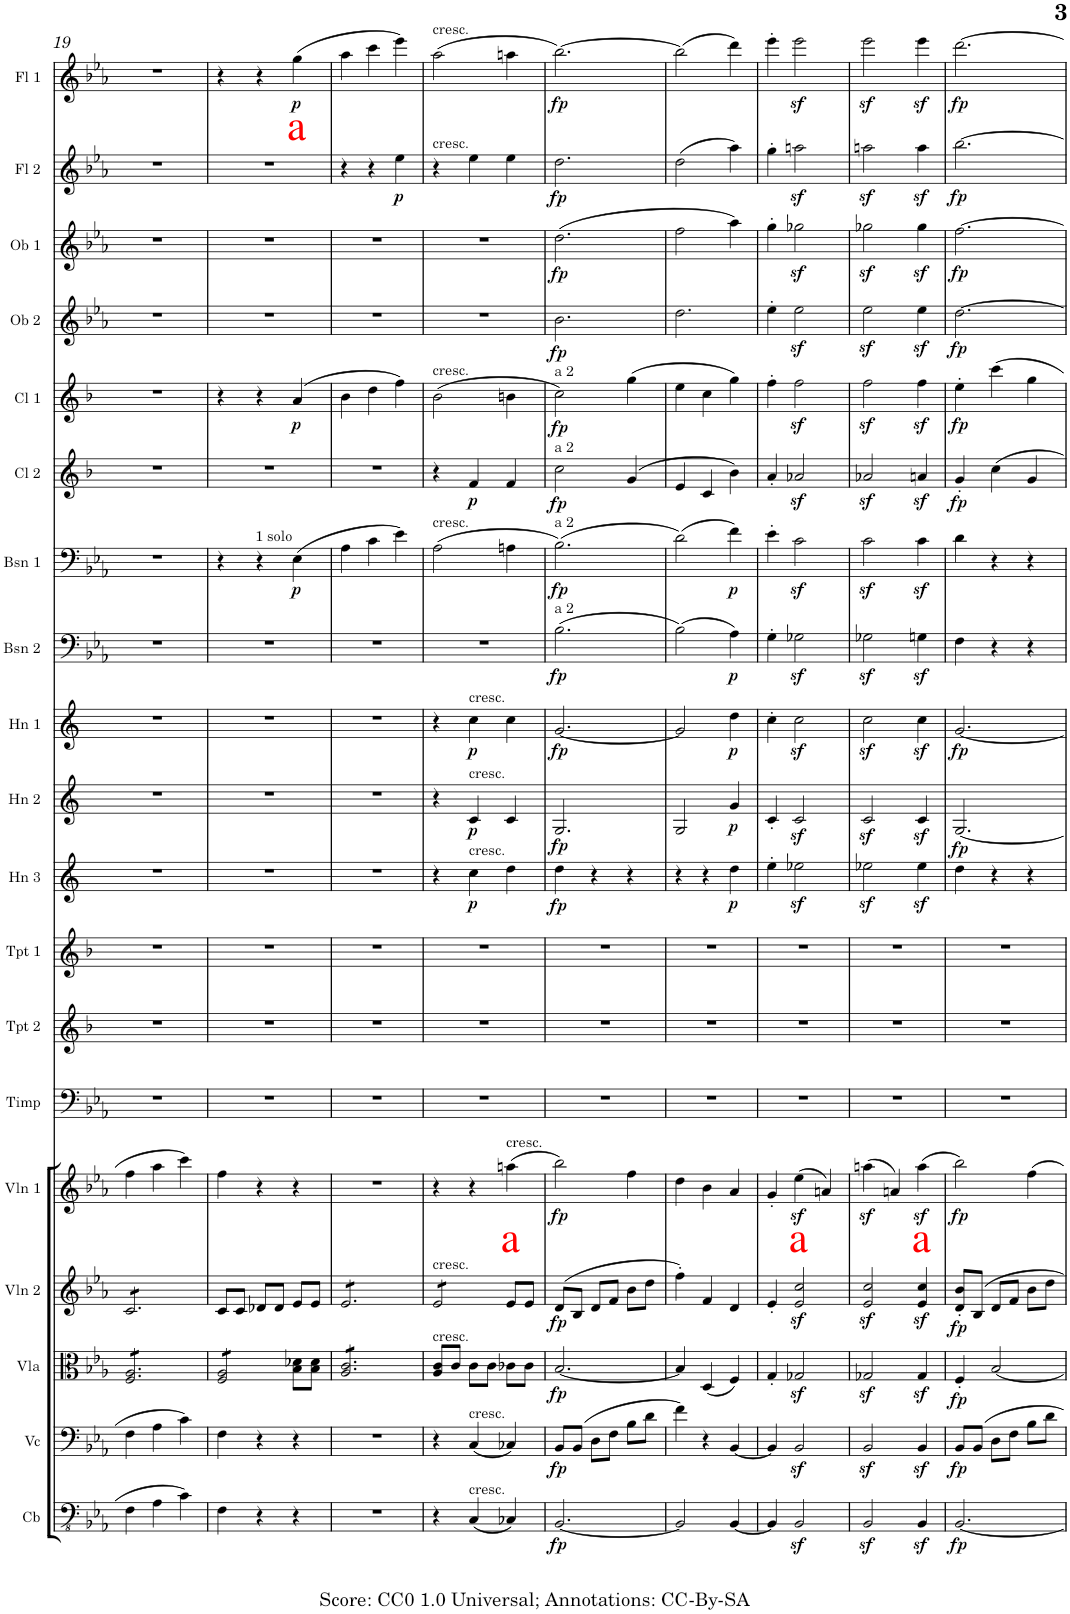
**kern	**dynam	**kern	**dynam	**kern	**dynam	**kern	**dynam	**kern	**text	**dynam	**kern	**kern	**kern	**kern	**dynam	**kern	**dynam	**kern	**dynam	**kern	**dynam	**kern	**dynam	**kern	**dynam	**kern	**dynam	**kern	**dynam	**kern	**dynam	**kern	**dynam	**kern	**text	**dynam
*part19	*part19	*part18	*part18	*part17	*part17	*part16	*part16	*part15	*part15	*part15	*part14	*part13	*part12	*part11	*part11	*part10	*part10	*part9	*part9	*part8	*part8	*part7	*part7	*part6	*part6	*part5	*part5	*part4	*part4	*part3	*part3	*part2	*part2	*part1	*part1	*part1
*staff19	*staff19	*staff18	*staff18	*staff17	*staff17	*staff16	*staff16	*staff15	*staff15	*staff15	*staff14	*staff13	*staff12	*staff11	*staff11	*staff10	*staff10	*staff9	*staff9	*staff8	*staff8	*staff7	*staff7	*staff6	*staff6	*staff5	*staff5	*staff4	*staff4	*staff3	*staff3	*staff2	*staff2	*staff1	*staff1	*staff1
*I"Contrabass	*	*I"Violoncello	*	*I"Viola	*	*I"Violin 2	*	*I"Violin 1	*	*	*I"Timpani	*I"Bb Trumpet 2	*I"Bb Trumpet 1	*I"Eb Horn 3	*	*I"Eb Horn 2	*	*I"Eb Horn 1	*	*I"Bassoon 2	*	*I"Bassoon 1	*	*I"Bb Clarinet 2	*	*I"Bb Clarinet 1	*	*I"Oboe 2	*	*I"Oboe 1	*	*I"Flute 2	*	*I"Flute 1	*	*
*I'Cb	*	*I'Vc	*	*I'Vla	*	*I'Vln 2	*	*I'Vln 1	*	*	*I'Timp	*I'Tpt 2	*I'Tpt 1	*I'Hn 3	*	*I'Hn 2	*	*I'Hn 1	*	*I'Bsn 2	*	*I'Bsn 1	*	*I'Cl 2	*	*I'Cl 1	*	*I'Ob 2	*	*I'Ob 1	*	*I'Fl 2	*	*I'Fl 1	*	*
!!LO:PB:g=z
*clefFv4	*	*clefF4	*	*clefC3	*	*clefG2	*	*clefG2	*	*	*clefF4	*clefG2	*clefG2	*clefG2	*	*clefG2	*	*clefG2	*	*clefF4	*	*clefF4	*	*clefG2	*	*clefG2	*	*clefG2	*	*clefG2	*	*clefG2	*	*clefG2	*	*
*	*	*	*	*	*	*	*	*	*	*	*	*Trd1c2	*Trd1c2	*Trd5c9	*	*Trd5c9	*	*Trd5c9	*	*	*	*	*	*Trd1c2	*	*Trd1c2	*	*	*	*	*	*	*	*	*	*
*k[b-e-a-]	*	*k[b-e-a-]	*	*k[b-e-a-]	*	*k[b-e-a-]	*	*k[b-e-a-]	*	*	*k[b-e-a-]	*k[b-]	*k[b-]	*k[]	*	*k[]	*	*k[]	*	*k[b-e-a-]	*	*k[b-e-a-]	*	*k[b-]	*	*k[b-]	*	*k[b-e-a-]	*	*k[b-e-a-]	*	*k[b-e-a-]	*	*k[b-e-a-]	*	*
*M3/4	*	*M3/4	*	*M3/4	*	*M3/4	*	*M3/4	*	*	*M3/4	*M3/4	*M3/4	*M3/4	*	*M3/4	*	*M3/4	*	*M3/4	*	*M3/4	*	*M3/4	*	*M3/4	*	*M3/4	*	*M3/4	*	*M3/4	*	*M3/4	*	*
=19	=19	=19	=19	=19	=19	=19	=19	=19	=19	=19	=19	=19	=19	=19	=19	=19	=19	=19	=19	=19	=19	=19	=19	=19	=19	=19	=19	=19	=19	=19	=19	=19	=19	=19	=19	=19
*	*	*	*	*tremolo	*	*	*	*	*	*	*	*	*	*	*	*	*	*	*	*	*	*	*	*	*	*	*	*	*	*	*	*	*	*	*	*
*	*	*	*	*	*	*tremolo	*	*	*	*	*	*	*	*	*	*	*	*	*	*	*	*	*	*	*	*	*	*	*	*	*	*	*	*	*	*
4FF\	.	4F\	.	8F/ 8A-/L	.	8c/L	.	4ff\	.	.	2.r	2.r	2.r	2.r	.	2.r	.	2.r	.	2.r	.	2.r	.	2.r	.	2.r	.	2.r	.	2.r	.	2.r	.	2.r	.	.
.	.	.	.	8F/ 8A-/	.	8c/	.	.	.	.	.	.	.	.	.	.	.	.	.	.	.	.	.	.	.	.	.	.	.	.	.	.	.	.	.	.
4AA-\	.	4A-\	.	8F/ 8A-/	.	8c/	.	4aa-\	.	.	.	.	.	.	.	.	.	.	.	.	.	.	.	.	.	.	.	.	.	.	.	.	.	.	.	.
.	.	.	.	8F/ 8A-/	.	8c/	.	.	.	.	.	.	.	.	.	.	.	.	.	.	.	.	.	.	.	.	.	.	.	.	.	.	.	.	.	.
4C\	.	4c\	.	8F/ 8A-/	.	8c/	.	4ccc\	.	.	.	.	.	.	.	.	.	.	.	.	.	.	.	.	.	.	.	.	.	.	.	.	.	.	.	.
.	.	.	.	8F/ 8A-/J	.	8c/J	.	.	.	.	.	.	.	.	.	.	.	.	.	.	.	.	.	.	.	.	.	.	.	.	.	.	.	.	.	.
*	*	*	*	*	*	*Xtremolo	*	*	*	*	*	*	*	*	*	*	*	*	*	*	*	*	*	*	*	*	*	*	*	*	*	*	*	*	*	*
=20	=20	=20	=20	=20	=20	=20	=20	=20	=20	=20	=20	=20	=20	=20	=20	=20	=20	=20	=20	=20	=20	=20	=20	=20	=20	=20	=20	=20	=20	=20	=20	=20	=20	=20	=20	=20
4FF\	.	4F\	.	8F/ 8A-/L	.	8c/L	.	4ff\	.	.	2.r	2.r	2.r	2.r	.	2.r	.	2.r	.	2.r	.	4r	.	2.r	.	4r	.	2.r	.	2.r	.	2.r	.	4r	.	.
.	.	.	.	8F/ 8A-/	.	8c/J	.	.	.	.	.	.	.	.	.	.	.	.	.	.	.	.	.	.	.	.	.	.	.	.	.	.	.	.	.	.
!	!	!	!	!	!	!	!	!	!	!	!	!	!	!	!	!	!	!	!	!	!	!LO:TX:a:t=1 solo	!	!	!	!	!	!	!	!	!	!	!	!	!	!
4r	.	4r	.	8F/ 8A-/	.	8d-X/L	.	4r	.	.	.	.	.	.	.	.	.	.	.	.	.	4r	.	.	.	4r	.	.	.	.	.	.	.	4r	.	.
.	.	.	.	8F/ 8A-/J	.	8d-/J	.	.	.	.	.	.	.	.	.	.	.	.	.	.	.	.	.	.	.	.	.	.	.	.	.	.	.	.	.	.
*	*	*	*	*Xtremolo	*	*	*	*	*	*	*	*	*	*	*	*	*	*	*	*	*	*	*	*	*	*	*	*	*	*	*	*	*	*	*	*
!	!	!	!	!	!	!	!	!	!	!	!	!	!	!	!	!	!	!	!	!	!	!	!LO:DY:b	!	!	!	!LO:DY:b	!	!	!	!	!	!	!	!LO:LY:b:color=#FF0000	!LO:DY:b
4r	.	4r	.	8B-\ 8d-X\L	.	8e-/L	.	4r	.	.	.	.	.	.	.	.	.	.	.	.	.	(4E-\	p	.	.	(4a/	p	.	.	.	.	.	.	(4gg\	a	p
.	.	.	.	8B-\ 8d-\J	.	8e-/J	.	.	.	.	.	.	.	.	.	.	.	.	.	.	.	.	.	.	.	.	.	.	.	.	.	.	.	.	.	.
=21	=21	=21	=21	=21	=21	=21	=21	=21	=21	=21	=21	=21	=21	=21	=21	=21	=21	=21	=21	=21	=21	=21	=21	=21	=21	=21	=21	=21	=21	=21	=21	=21	=21	=21	=21	=21
*	*	*	*	*tremolo	*	*	*	*	*	*	*	*	*	*	*	*	*	*	*	*	*	*	*	*	*	*	*	*	*	*	*	*	*	*	*	*
*	*	*	*	*	*	*tremolo	*	*	*	*	*	*	*	*	*	*	*	*	*	*	*	*	*	*	*	*	*	*	*	*	*	*	*	*	*	*
2.r	.	2.r	.	8A-/ 8c/L	.	8e-/L	.	2.r	.	.	2.r	2.r	2.r	2.r	.	2.r	.	2.r	.	2.r	.	4A-\	.	2.r	.	4b-\	.	2.r	.	2.r	.	4r	.	4aa-\	.	.
.	.	.	.	8A-/ 8c/	.	8e-/	.	.	.	.	.	.	.	.	.	.	.	.	.	.	.	.	.	.	.	.	.	.	.	.	.	.	.	.	.	.
.	.	.	.	8A-/ 8c/	.	8e-/	.	.	.	.	.	.	.	.	.	.	.	.	.	.	.	4c\	.	.	.	4dd\	.	.	.	.	.	4r	.	4ccc\	.	.
.	.	.	.	8A-/ 8c/	.	8e-/	.	.	.	.	.	.	.	.	.	.	.	.	.	.	.	.	.	.	.	.	.	.	.	.	.	.	.	.	.	.
!	!	!	!	!	!	!	!	!	!	!	!	!	!	!	!	!	!	!	!	!	!	!	!	!	!	!	!	!	!	!	!	!	!LO:DY:b	!	!	!
.	.	.	.	8A-/ 8c/	.	8e-/	.	.	.	.	.	.	.	.	.	.	.	.	.	.	.	4e-\)	.	.	.	4ff\)	.	.	.	.	.	4ee-\	p	4eee-\)	.	.
.	.	.	.	8A-/ 8c/J	.	8e-/J	.	.	.	.	.	.	.	.	.	.	.	.	.	.	.	.	.	.	.	.	.	.	.	.	.	.	.	.	.	.
*	*	*	*	*Xtremolo	*	*	*	*	*	*	*	*	*	*	*	*	*	*	*	*	*	*	*	*	*	*	*	*	*	*	*	*	*	*	*	*
=22	=22	=22	=22	=22	=22	=22	=22	=22	=22	=22	=22	=22	=22	=22	=22	=22	=22	=22	=22	=22	=22	=22	=22	=22	=22	=22	=22	=22	=22	=22	=22	=22	=22	=22	=22	=22
!	!	!	!	!	!	!	!	!	!	!	!	!	!	!	!	!	!	!	!	!	!	!	!	!	!	!	!	!	!	!	!	!	!	!LO:TX:a:t=cresc.	!	!
!	!	!	!	!	!	!	!	!	!	!	!	!	!	!	!	!	!	!	!	!	!	!	!	!	!	!	!	!	!	!	!	!LO:TX:a:t=cresc.	!	!	!	!
!	!	!	!	!	!	!	!	!	!	!	!	!	!	!	!	!	!	!	!	!	!	!	!	!	!	!LO:TX:a:t=cresc.	!	!	!	!	!	!	!	!	!	!
!	!	!	!	!	!	!	!	!	!	!	!	!	!	!	!	!	!	!	!	!	!	!LO:TX:a:t=cresc.	!	!	!	!	!	!	!	!	!	!	!	!	!	!
!	!	!	!	!	!	!LO:TX:a:t=cresc.	!	!	!	!	!	!	!	!	!	!	!	!	!	!	!	!	!	!	!	!	!	!	!	!	!	!	!	!	!	!
!	!	!	!	!LO:TX:a:t=cresc.	!	!	!	!	!	!	!	!	!	!	!	!	!	!	!	!	!	!	!	!	!	!	!	!	!	!	!	!	!	!	!	!
4r	.	4r	.	8A-/ 8c/L	.	8e-/L	.	4r	.	.	2.r	2.r	2.r	4r	.	4r	.	4r	.	2.r	.	(2A-\	.	4r	.	(2b-\	.	2.r	.	2.r	.	4r	.	(2aa-\	.	.
.	.	.	.	8c/J	.	8e-/	.	.	.	.	.	.	.	.	.	.	.	.	.	.	.	.	.	.	.	.	.	.	.	.	.	.	.	.	.	.
!	!	!	!	!	!	!	!	!	!	!	!	!	!	!	!	!	!	!LO:TX:a:t=cresc.	!	!	!	!	!	!	!	!	!	!	!	!	!	!	!	!	!	!
!	!	!	!	!	!	!	!	!	!	!	!	!	!	!	!	!LO:TX:a:t=cresc.	!	!	!	!	!	!	!	!	!	!	!	!	!	!	!	!	!	!	!	!
!	!	!	!	!	!	!	!	!	!	!	!	!	!	!LO:TX:a:t=cresc.	!	!	!	!	!	!	!	!	!	!	!	!	!	!	!	!	!	!	!	!	!	!
!	!	!LO:TX:a:t=cresc.	!	!	!	!	!	!	!	!	!	!	!	!	!	!	!	!	!	!	!	!	!	!	!	!	!	!	!	!	!	!	!	!	!	!
!LO:TX:a:t=cresc.	!	!	!	!	!	!	!	!	!	!	!	!	!	!	!	!	!	!	!	!	!	!	!	!	!	!	!	!	!	!	!	!	!	!	!	!
!	!	!	!	!	!	!	!	!	!	!	!	!	!	!	!LO:DY:b	!	!LO:DY:b	!	!LO:DY:b	!	!	!	!	!	!LO:DY:b	!	!	!	!	!	!	!	!	!	!	!
(4CC/	.	(4C/	.	8c\L	.	8e-/	.	4r	.	.	.	.	.	4cc\	p	4c/	p	4cc\	p	.	.	.	.	4f/	p	.	.	.	.	.	.	4ee-\	.	.	.	.
.	.	.	.	8c\J	.	8e-/J	.	.	.	.	.	.	.	.	.	.	.	.	.	.	.	.	.	.	.	.	.	.	.	.	.	.	.	.	.	.
*	*	*	*	*	*	*Xtremolo	*	*	*	*	*	*	*	*	*	*	*	*	*	*	*	*	*	*	*	*	*	*	*	*	*	*	*	*	*	*
!	!	!	!	!	!	!	!	!LO:TX:a:t=cresc.	!	!	!	!	!	!	!	!	!	!	!	!	!	!	!	!	!	!	!	!	!	!	!	!	!	!	!	!
!	!	!	!	!	!	!	!	!	!LO:LY:b:color=#FF0000	!	!	!	!	!	!	!	!	!	!	!	!	!	!	!	!	!	!	!	!	!	!	!	!	!	!	!
4CC-X/)	.	4C-X/)	.	8c-X\L	.	8e-/L	.	(4aan\	a	.	.	.	.	4dd\	.	4c/	.	4cc\	.	.	.	4An\	.	4f/	.	4bn\	.	.	.	.	.	4ee-\	.	4aan\	.	.
.	.	.	.	8c-\J	.	8e-/J	.	.	.	.	.	.	.	.	.	.	.	.	.	.	.	.	.	.	.	.	.	.	.	.	.	.	.	.	.	.
=23	=23	=23	=23	=23	=23	=23	=23	=23	=23	=23	=23	=23	=23	=23	=23	=23	=23	=23	=23	=23	=23	=23	=23	=23	=23	=23	=23	=23	=23	=23	=23	=23	=23	=23	=23	=23
!	!	!	!	!	!	!	!	!	!	!	!	!	!	!	!	!	!	!	!	!	!	!	!	!	!	!LO:TX:a:t=a 2	!	!	!	!	!	!	!	!	!	!
!	!	!	!	!	!	!	!	!	!	!	!	!	!	!	!	!	!	!	!	!	!	!	!	!LO:TX:a:t=a 2	!	!	!	!	!	!	!	!	!	!	!	!
!	!	!	!	!	!	!	!	!	!	!	!	!	!	!	!	!	!	!	!	!	!	!LO:TX:a:t=a 2	!	!	!	!	!	!	!	!	!	!	!	!	!	!
!	!	!	!	!	!	!	!	!	!	!	!	!	!	!	!	!	!	!	!	!LO:TX:a:t=a 2	!	!	!	!	!	!	!	!	!	!	!	!	!	!	!	!
!	!LO:DY:b	!	!LO:DY:b	!	!LO:DY:b	!	!LO:DY:b	!	!	!LO:DY:b	!	!	!	!	!LO:DY:b	!	!LO:DY:b	!	!LO:DY:b	!	!LO:DY:b	!	!LO:DY:b	!	!LO:DY:b	!	!LO:DY:b	!	!LO:DY:b	!	!LO:DY:b	!	!LO:DY:b	!	!	!LO:DY:b
[2.BBB-/	fp	8BB-/L	fp	[2.B-/	fp	(8d/L	fp	2bb-\)	.	fp	2.r	2.r	2.r	4dd\	fp	2.G/	fp	[2.g/	fp	(2.B-\	fp	(2.B-\)	fp	2cc\	fp	2cc\)	fp	2.b-\	fp	(2.dd\	fp	2.dd\	fp	[2.bb-\)	.	fp
.	.	(8BB-/J	.	.	.	8B-/J	.	.	.	.	.	.	.	.	.	.	.	.	.	.	.	.	.	.	.	.	.	.	.	.	.	.	.	.	.	.
.	.	8D\L	.	.	.	8d/L	.	.	.	.	.	.	.	4r	.	.	.	.	.	.	.	.	.	.	.	.	.	.	.	.	.	.	.	.	.	.
.	.	8F\J	.	.	.	8f/J	.	.	.	.	.	.	.	.	.	.	.	.	.	.	.	.	.	.	.	.	.	.	.	.	.	.	.	.	.	.
.	.	8B-\L	.	.	.	8b-\L	.	4ff\	.	.	.	.	.	4r	.	.	.	.	.	.	.	.	.	(4g/	.	(4gg\	.	.	.	.	.	.	.	.	.	.
.	.	8d\J	.	.	.	8dd\J	.	.	.	.	.	.	.	.	.	.	.	.	.	.	.	.	.	.	.	.	.	.	.	.	.	.	.	.	.	.
=24	=24	=24	=24	=24	=24	=24	=24	=24	=24	=24	=24	=24	=24	=24	=24	=24	=24	=24	=24	=24	=24	=24	=24	=24	=24	=24	=24	=24	=24	=24	=24	=24	=24	=24	=24	=24
2BBB-/]	.	4f\)	.	4B-/]	.	4ff'\)	.	4dd\	.	.	2.r	2.r	2.r	4r	.	2G/	.	2g/]	.	(2B-\)	.	(2d\)	.	4e/	.	4ee\	.	2.dd\	.	2ff\	.	(2dd\	.	(2bb-\]	.	.
.	.	4r	.	(4D/	.	4f/	.	4b-\	.	.	.	.	.	4r	.	.	.	.	.	.	.	.	.	4c/	.	4cc\	.	.	.	.	.	.	.	.	.	.
!	!	!	!	!	!	!	!	!	!	!	!	!	!	!	!LO:DY:b	!	!LO:DY:b	!	!LO:DY:b	!	!LO:DY:b	!	!LO:DY:b	!	!	!	!	!	!	!	!	!	!	!	!	!
[4BBB-/	.	[4BB-/	.	4F/)	.	4d/	.	4a-/	.	.	.	.	.	4dd\	p	4g/	p	4dd\	p	4A-\)	p	4f\)	p	4b-\)	.	4gg\)	.	.	.	4aa-\)	.	4aa-\)	.	4ddd\)	.	.
=25	=25	=25	=25	=25	=25	=25	=25	=25	=25	=25	=25	=25	=25	=25	=25	=25	=25	=25	=25	=25	=25	=25	=25	=25	=25	=25	=25	=25	=25	=25	=25	=25	=25	=25	=25	=25
4BBB-/]	.	4BB-/]	.	4G'/	.	4e-'/	.	4g'/	.	.	2.r	2.r	2.r	4ee'\	.	4c'/	.	4cc'\	.	4G'\	.	4e-'\	.	4a'/	.	4ff'\	.	4ee-'\	.	4gg'\	.	4gg'\	.	4eee-'\	.	.
!	!	!	!	!	!	!	!	!	!LO:LY:b:color=#FF0000	!	!	!	!	!	!	!	!	!	!	!	!	!	!	!	!	!	!	!	!	!	!	!	!	!	!	!
2BBB-z</	.	2BB-z</	.	2G-Xz</	.	2e-/z< 2cc/z<	.	(4ee-z<\	a	.	.	.	.	2ee-Xz<\	.	2cz</	.	2ccz<\	.	2G-Xz<\	.	2cz<\	.	2a-Xz</	.	2ffz<\	.	2ee-z<\	.	2gg-Xz<\	.	2aanz<\	.	2eee-z<\	.	.
.	.	.	.	.	.	.	.	4an/)	.	.	.	.	.	.	.	.	.	.	.	.	.	.	.	.	.	.	.	.	.	.	.	.	.	.	.	.
=26	=26	=26	=26	=26	=26	=26	=26	=26	=26	=26	=26	=26	=26	=26	=26	=26	=26	=26	=26	=26	=26	=26	=26	=26	=26	=26	=26	=26	=26	=26	=26	=26	=26	=26	=26	=26
2BBB-z</	.	2BB-z</	.	2G-Xz</	.	2e-/z< 2cc/z<	.	(4aanz<\	.	.	2.r	2.r	2.r	2ee-Xz<\	.	2cz</	.	2ccz<\	.	2G-Xz<\	.	2cz<\	.	2a-Xz</	.	2ffz<\	.	2ee-z<\	.	2gg-Xz<\	.	2aanz<\	.	2eee-z<\	.	.
.	.	.	.	.	.	.	.	4an/)	.	.	.	.	.	.	.	.	.	.	.	.	.	.	.	.	.	.	.	.	.	.	.	.	.	.	.	.
!	!	!	!	!	!	!	!	!	!LO:LY:b:color=#FF0000	!	!	!	!	!	!	!	!	!	!	!	!	!	!	!	!	!	!	!	!	!	!	!	!	!	!	!
4BBB-z</	.	4BB-z</	.	4G-z</	.	4e-/z< 4cc/z<	.	(4aaz<\	a	.	.	.	.	4ee-z<\	.	4cz</	.	4ccz<\	.	4Gnz<\	.	4cz<\	.	4anz</	.	4ffz<\	.	4ee-z<\	.	4gg-z<\	.	4aaz<\	.	4eee-z<\	.	.
=27	=27	=27	=27	=27	=27	=27	=27	=27	=27	=27	=27	=27	=27	=27	=27	=27	=27	=27	=27	=27	=27	=27	=27	=27	=27	=27	=27	=27	=27	=27	=27	=27	=27	=27	=27	=27
!	!LO:DY:b	!	!LO:DY:b	!	!LO:DY:b	!	!LO:DY:b	!	!	!LO:DY:b	!	!	!	!	!	!	!LO:DY:b	!	!LO:DY:b	!	!	!	!	!	!LO:DY:b	!	!LO:DY:b	!	!LO:DY:b	!	!LO:DY:b	!	!LO:DY:b	!	!	!LO:DY:b
[2.BBB-/	fp	8BB-/L	fp	4F'/	fp	8d/' 8b-/'L	fp	2bb-\)	.	fp	2.r	2.r	2.r	4dd\	.	[2.G/	fp	[2.g/	fp	4F\	.	4d\	.	4g'/	fp	4ee'\	fp	[2.dd\	fp	[2.ff\	fp	[2.bb-\	fp	[2.ddd\	.	fp
.	.	8BB-/J	.	.	.	8B-/J	.	.	.	.	.	.	.	.	.	.	.	.	.	.	.	.	.	.	.	.	.	.	.	.	.	.	.	.	.	.
.	.	8D\L	.	[2B-/	.	8d/L	.	.	.	.	.	.	.	4r	.	.	.	.	.	4r	.	4r	.	4cc\	.	4ccc\	.	.	.	.	.	.	.	.	.	.
.	.	8F\J	.	.	.	8f/J	.	.	.	.	.	.	.	.	.	.	.	.	.	.	.	.	.	.	.	.	.	.	.	.	.	.	.	.	.	.
.	.	8B-\L	.	.	.	8b-\L	.	4ff\	.	.	.	.	.	4r	.	.	.	.	.	4r	.	4r	.	4g/	.	4gg\	.	.	.	.	.	.	.	.	.	.
.	.	8d\J	.	.	.	8dd\J	.	.	.	.	.	.	.	.	.	.	.	.	.	.	.	.	.	.	.	.	.	.	.	.	.	.	.	.	.	.
=	=	=	=	=	=	=	=	=	=	=	=	=	=	=	=	=	=	=	=	=	=	=	=	=	=	=	=	=	=	=	=	=	=	=	=	=
*-	*-	*-	*-	*-	*-	*-	*-	*-	*-	*-	*-	*-	*-	*-	*-	*-	*-	*-	*-	*-	*-	*-	*-	*-	*-	*-	*-	*-	*-	*-	*-	*-	*-	*-	*-	*-
